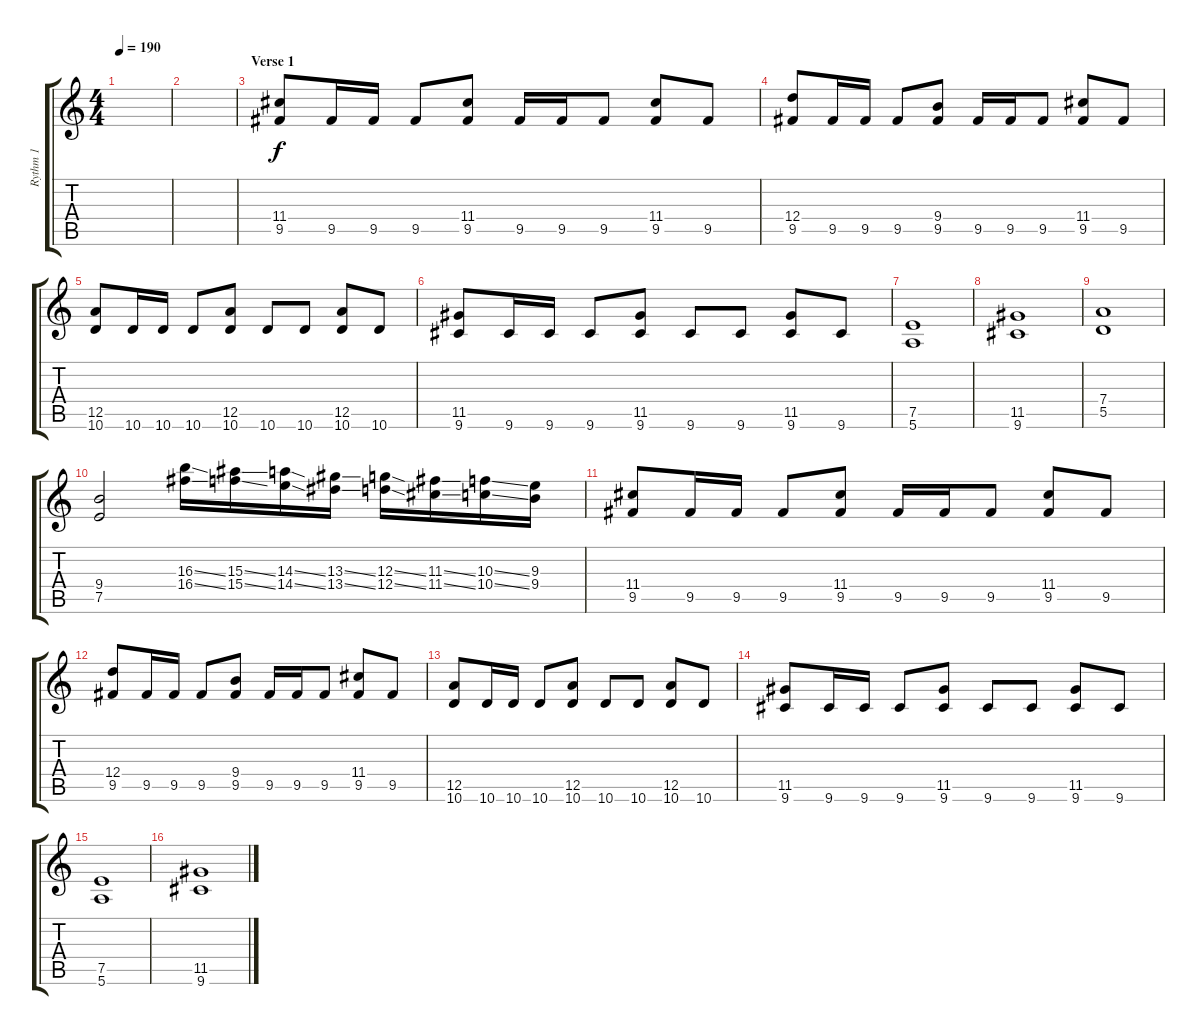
\track ("Rythm 1" "Rythm 1") {instrument distortionguitar}
\staff {score tabs}
\tuning (E4 B3 G3 D3 A2 E2) {hide}
\ts (4 4)
\tempo 190
\clef g2
\ks c
|
|
\section ("" "Verse 1")
(11.4 9.5).8{instrument distortionguitar} 9.5.16 9.5.16 9.5.8 (11.4 9.5).8 9.5.16 9.5.16 9.5.8 (11.4 9.5).8 9.5.8 |
(12.4 9.5).8 9.5.16 9.5.16 9.5.8 (9.4 9.5).8 9.5.16 9.5.16 9.5.8 (11.4 9.5).8 9.5.8 |
(12.5 10.6).8 10.6.16 10.6.16 10.6.8 (12.5 10.6).8 10.6.8 10.6.8 (12.5 10.6).8 10.6.8 |
(11.5 9.6).8 9.6.16 9.6.16 9.6.8 (11.5 9.6).8 9.6.8 9.6.8 (11.5 9.6).8 9.6.8 |
(7.5 5.6).1 |
(11.5 9.6).1 |
(7.4 5.5).1 |
(9.4 7.5).2 (16.3{ss} 16.4{ss}).16{instrument guitarfretnoise} (15.3{ss} 15.4{ss}).16 (14.3{ss} 14.4{ss}).16 (13.3{ss} 13.4{ss}).16 (12.3{ss} 12.4{ss}).16 (11.3{ss} 11.4{ss}).16 (10.3{ss} 10.4{ss}).16 (9.3 9.4).16 |
(11.4 9.5).8{instrument distortionguitar} 9.5.16 9.5.16 9.5.8 (11.4 9.5).8 9.5.16 9.5.16 9.5.8 (11.4 9.5).8 9.5.8 |
(12.4 9.5).8 9.5.16 9.5.16 9.5.8 (9.4 9.5).8 9.5.16 9.5.16 9.5.8 (11.4 9.5).8 9.5.8 |
(12.5 10.6).8 10.6.16 10.6.16 10.6.8 (12.5 10.6).8 10.6.8 10.6.8 (12.5 10.6).8 10.6.8 |
(11.5 9.6).8 9.6.16 9.6.16 9.6.8 (11.5 9.6).8 9.6.8 9.6.8 (11.5 9.6).8 9.6.8 |
(7.5 5.6).1 |
(11.5 9.6).1
